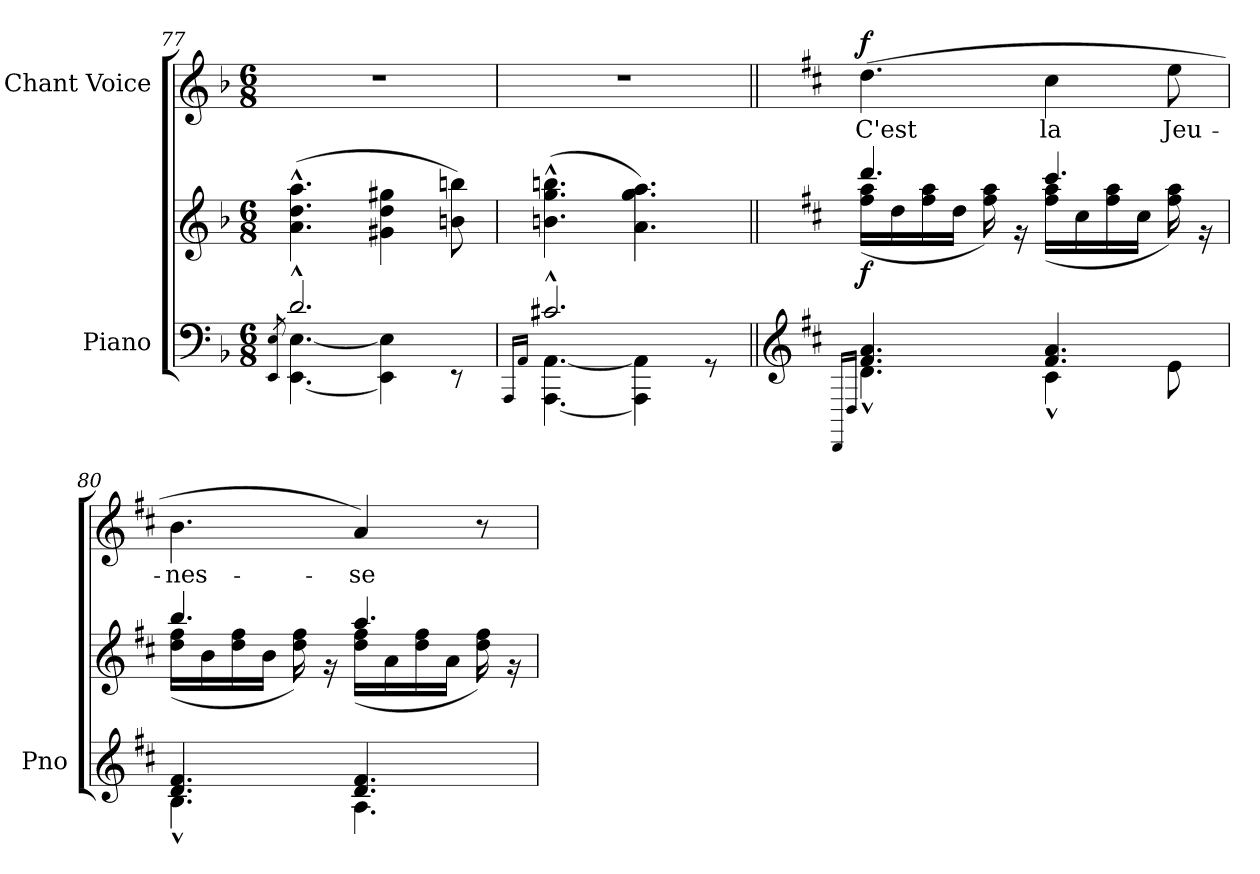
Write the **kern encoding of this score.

**kern	**kern	**dynam	**kern	**text	**dynam
*part2	*part2	*part2	*part1	*part1	*part1
*staff3	*staff2	*staff2/3	*staff1	*staff1	*staff1
*I"Piano	*	*	*I"Chant Voice	*	*
*I'Pno	*	*	*	*	*
*clefF4	*clefG2	*	*clefG2	*	*
*k[b-]	*k[b-]	*	*k[b-]	*	*
*M6/8	*M6/8	*	*M6/8	*	*
=77	=77	=77	=77	=77	=77
*^	*	*	*	*	*
.	8qEE/ 8qE/	.	.	.	.	.
2.d^^/	[4.EE\ [4.E\	(4.a\^^ 4.dd\^^ 4.aa\^^	.	2.r	.	.
.	4EE\] 4E\]	4g#X\ 4dd\ 4gg#X\	.	.	.	.
.	8r	8bn\ 8bbn\)	.	.	.	.
=78	=78	=78	=78	=78	=78	=78
.	16qAAA/LL	.	.	.	.	.
.	16qAA/JJ_	.	.	.	.	.
2.c#X^^/	[4.AAA\ [4.AA\	(4.bn\^^ 4.gg\^^ 4.bbn\^^	.	2.r	.	.
.	4AAA\] 4AA\]	4.a\ 4.gg\ 4.aa\)	.	.	.	.
.	8r	.	.	.	.	.
=79||	=79||	=79||	=79||	=79||	=79||	=79||
*clefG2	*	*	*	*	*	*
*k[f#c#]	*	*k[f#c#]	*	*k[f#c#]	*	*
.	16qDD/LL	.	.	.	.	.
.	16qD/JJ	.	.	.	.	.
*	*	*^	*	*	*	*
!	!	!	!	!LO:DY:b	!	!	!LO:DY:a
4.f#/ 4.a/	4.d^^\	4.ddd/	(>16ff#\ 16aa\LL	f	(4.dd\	C'est	f
.	.	.	16dd\	.	.	.	.
.	.	.	16ff#\ 16aa\	.	.	.	.
.	.	.	16dd\JJ	.	.	.	.
.	.	.	16ff#\ 16aa\)	.	.	.	.
.	.	.	16r	.	.	.	.
4.f#/ 4.a/	4c#^^\	4.ccc#/	(>16ff#\ 16aa\LL	.	4cc#\	la	.
.	.	.	16cc#\	.	.	.	.
.	.	.	16ff#\ 16aa\	.	.	.	.
.	.	.	16cc#\JJ	.	.	.	.
.	8e\	.	16ff#\ 16aa\)	.	8ee\	Jeu-	.
.	.	.	16r	.	.	.	.
=80	=80	=80	=80	=80	=80	=80	=80
4.d/ 4.f#/	4.B^^\	4.bb/	(>16dd\ 16ff#\LL	.	4.b\	-nes-	.
.	.	.	16b\	.	.	.	.
.	.	.	16dd\ 16ff#\	.	.	.	.
.	.	.	16b\JJ	.	.	.	.
.	.	.	16dd\ 16ff#\)	.	.	.	.
.	.	.	16r	.	.	.	.
4.d/ 4.f#/	4.A\	4.aa/	(>16dd\ 16ff#\LL	.	4a/)	-se	.
.	.	.	16a\	.	.	.	.
.	.	.	16dd\ 16ff#\	.	.	.	.
.	.	.	16a\JJ	.	.	.	.
.	.	.	16dd\ 16ff#\)	.	8r	.	.
.	.	.	16r	.	.	.	.
*v	*v	*	*	*	*	*	*
*	*v	*v	*	*	*	*
=	=	=	=	=	=
*-	*-	*-	*-	*-	*-
